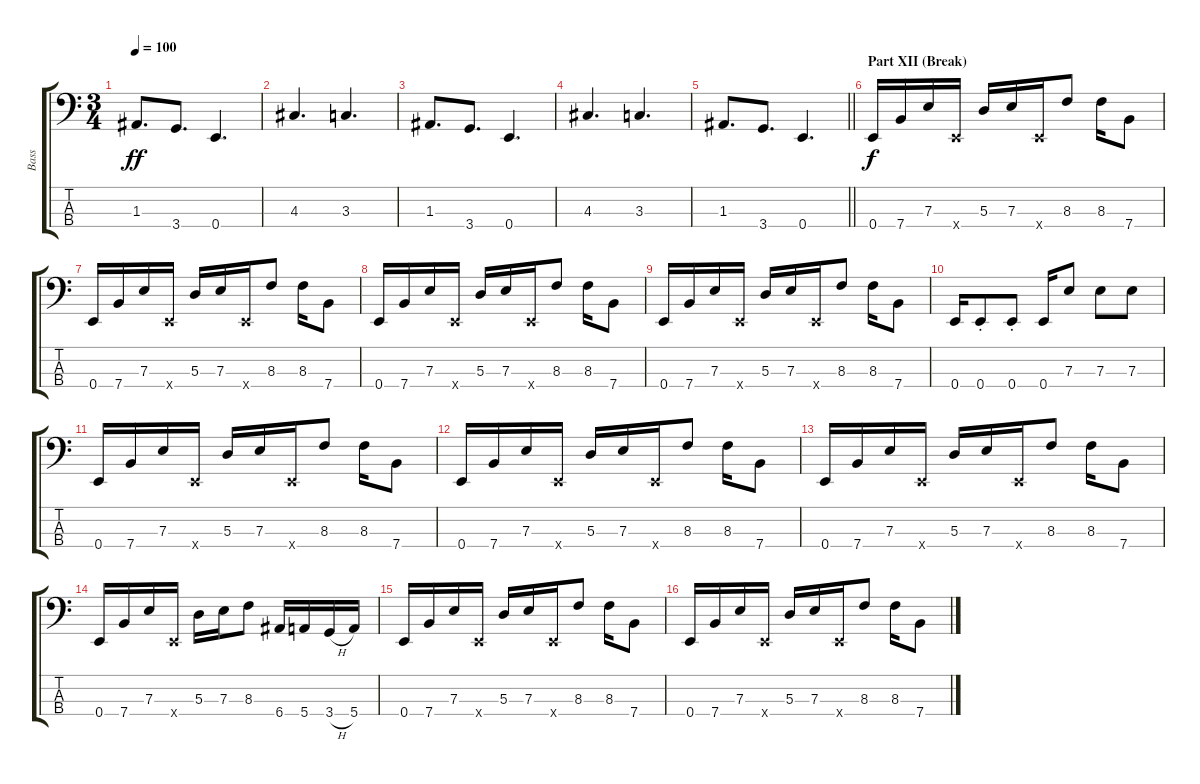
\track ("Bass" "Bass") {instrument electricbassfinger}
\staff {score tabs}
\tuning (G2 D2 A1 E1) {hide}
\ts (3 4)
\tempo 100
\clef f4
\ks c
1.3.8{d dy ff} 3.4.8{d} 0.4.4{d} |
4.3.4{d} 3.3.4{d} |
1.3.8{d} 3.4.8{d} 0.4.4{d} |
4.3.4{d} 3.3.4{d} |
\barLineRight lightlight
1.3.8{d} 3.4.8{d} 0.4.4{d} |
\section ("" "Part XII (Break)")
0.4.16{dy f} 7.4.16 7.3.16 0.4{x}.16 5.3.16 7.3.16 0.4{x}.16 8.3.8 8.3.16 7.4.8 |
0.4.16 7.4.16 7.3.16 0.4{x}.16 5.3.16 7.3.16 0.4{x}.16 8.3.8 8.3.16 7.4.8 |
0.4.16 7.4.16 7.3.16 0.4{x}.16 5.3.16 7.3.16 0.4{x}.16 8.3.8 8.3.16 7.4.8 |
0.4.16 7.4.16 7.3.16 0.4{x}.16 5.3.16 7.3.16 0.4{x}.16 8.3.8 8.3.16 7.4.8 |
0.4.16 0.4{st}.8 0.4{st}.8 0.4.16 7.3.8 7.3.8 7.3.8 |
0.4.16 7.4.16 7.3.16 0.4{x}.16 5.3.16 7.3.16 0.4{x}.16 8.3.8 8.3.16 7.4.8 |
0.4.16 7.4.16 7.3.16 0.4{x}.16 5.3.16 7.3.16 0.4{x}.16 8.3.8 8.3.16 7.4.8 |
0.4.16 7.4.16 7.3.16 0.4{x}.16 5.3.16 7.3.16 0.4{x}.16 8.3.8 8.3.16 7.4.8 |
0.4.16 7.4.16 7.3.16 0.4{x}.16 5.3.16 7.3.16 8.3.8 6.4.16 5.4.16 3.4{h}.16 5.4.16 |
0.4.16 7.4.16 7.3.16 0.4{x}.16 5.3.16 7.3.16 0.4{x}.16 8.3.8 8.3.16 7.4.8 |
0.4.16 7.4.16 7.3.16 0.4{x}.16 5.3.16 7.3.16 0.4{x}.16 8.3.8 8.3.16 7.4.8
